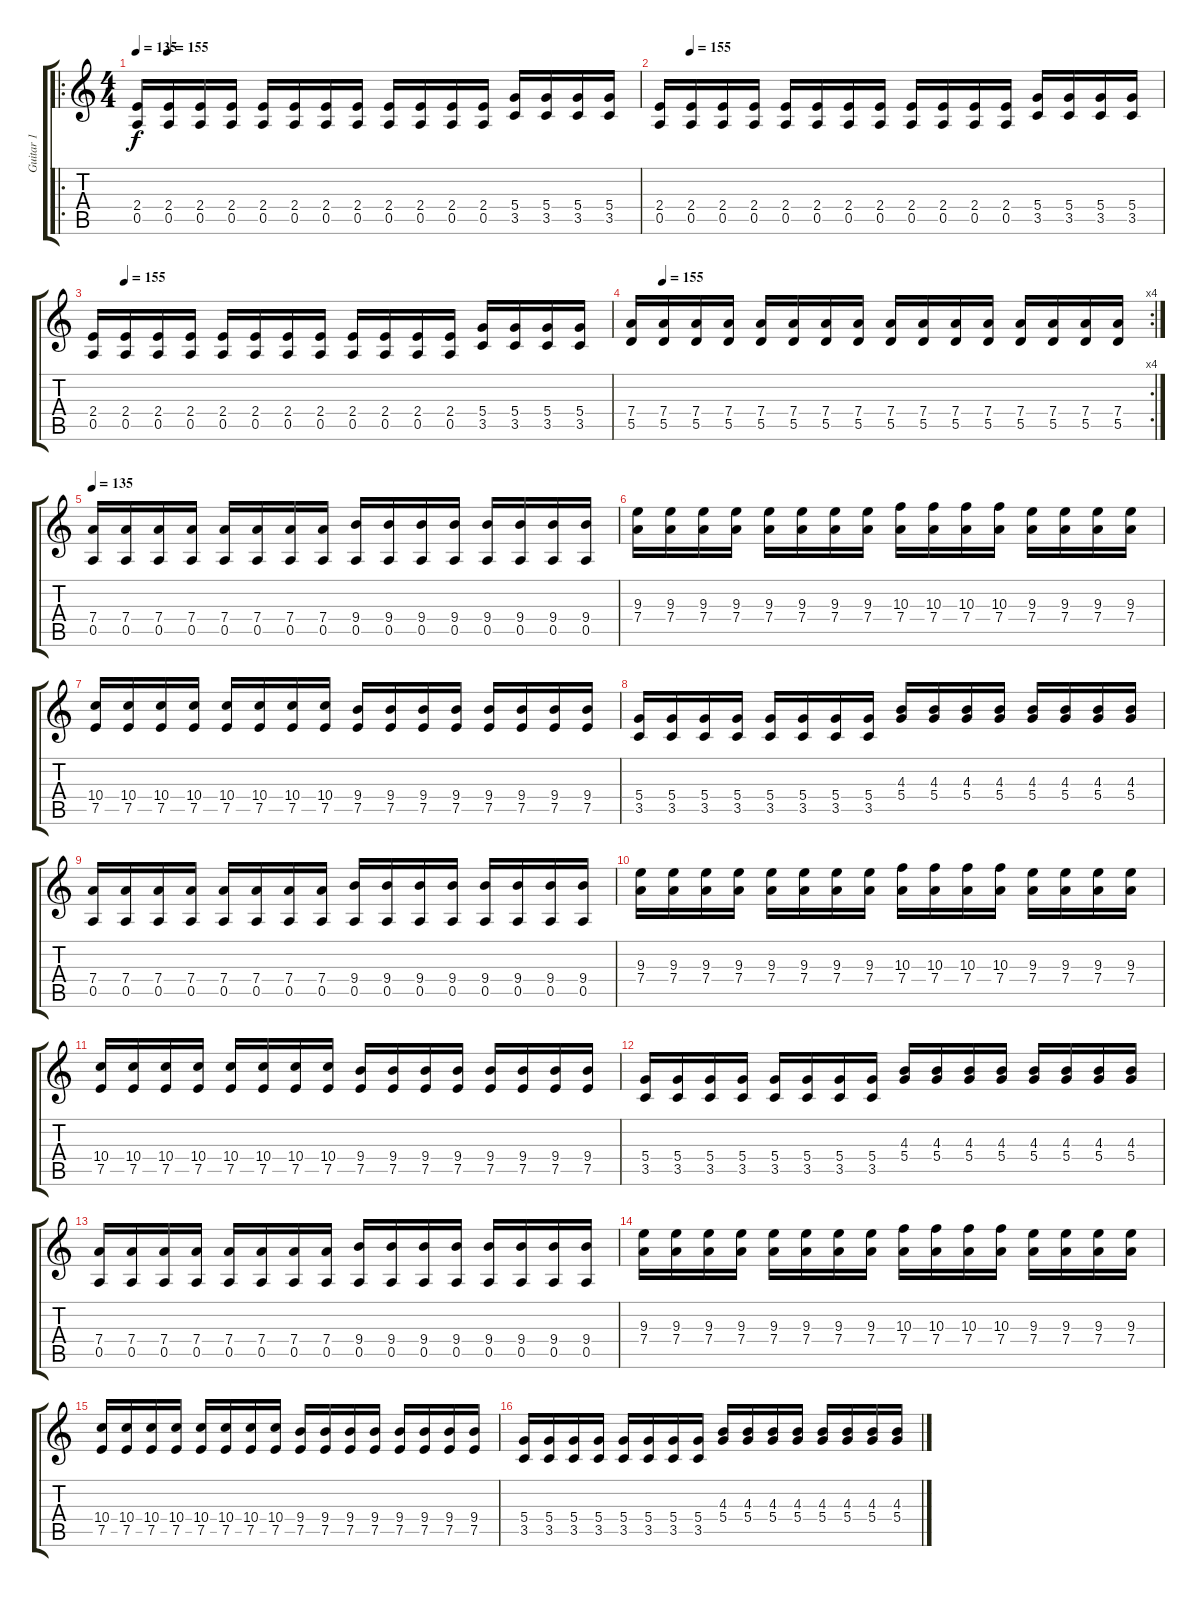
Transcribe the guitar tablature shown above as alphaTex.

\track ("Guitar 1" "Guitar 1") {instrument distortionguitar}
\staff {score tabs}
\tuning (E4 B3 G3 D3 A2 E2) {hide}
\ro
\ts (4 4)
\tempo 135
\tempo (155 0.0625)
\clef g2
\ks c
(2.4 0.5).16{dy f} (2.4 0.5).16 (2.4 0.5).16 (2.4 0.5).16 (2.4 0.5).16 (2.4 0.5).16 (2.4 0.5).16 (2.4 0.5).16 (2.4 0.5).16 (2.4 0.5).16 (2.4 0.5).16 (2.4 0.5).16 (5.4 3.5).16 (5.4 3.5).16 (5.4 3.5).16 (5.4 3.5).16 |
\tempo (155 0.0625)
(2.4 0.5).16 (2.4 0.5).16 (2.4 0.5).16 (2.4 0.5).16 (2.4 0.5).16 (2.4 0.5).16 (2.4 0.5).16 (2.4 0.5).16 (2.4 0.5).16 (2.4 0.5).16 (2.4 0.5).16 (2.4 0.5).16 (5.4 3.5).16 (5.4 3.5).16 (5.4 3.5).16 (5.4 3.5).16 |
\tempo (155 0.0625)
(2.4 0.5).16 (2.4 0.5).16 (2.4 0.5).16 (2.4 0.5).16 (2.4 0.5).16 (2.4 0.5).16 (2.4 0.5).16 (2.4 0.5).16 (2.4 0.5).16 (2.4 0.5).16 (2.4 0.5).16 (2.4 0.5).16 (5.4 3.5).16 (5.4 3.5).16 (5.4 3.5).16 (5.4 3.5).16 |
\rc 4
\tempo (155 0.0625)
(7.4 5.5).16 (7.4 5.5).16 (7.4 5.5).16 (7.4 5.5).16 (7.4 5.5).16 (7.4 5.5).16 (7.4 5.5).16 (7.4 5.5).16 (7.4 5.5).16 (7.4 5.5).16 (7.4 5.5).16 (7.4 5.5).16 (7.4 5.5).16 (7.4 5.5).16 (7.4 5.5).16 (7.4 5.5).16 |
\tempo 135
(7.4 0.5).16 (7.4 0.5).16 (7.4 0.5).16 (7.4 0.5).16 (7.4 0.5).16 (7.4 0.5).16 (7.4 0.5).16 (7.4 0.5).16 (9.4 0.5).16 (9.4 0.5).16 (9.4 0.5).16 (9.4 0.5).16 (9.4 0.5).16 (9.4 0.5).16 (9.4 0.5).16 (9.4 0.5).16 |
(9.3 7.4).16 (9.3 7.4).16 (9.3 7.4).16 (9.3 7.4).16 (9.3 7.4).16 (9.3 7.4).16 (9.3 7.4).16 (9.3 7.4).16 (10.3 7.4).16 (10.3 7.4).16 (10.3 7.4).16 (10.3 7.4).16 (9.3 7.4).16 (9.3 7.4).16 (9.3 7.4).16 (9.3 7.4).16 |
(10.4 7.5).16 (10.4 7.5).16 (10.4 7.5).16 (10.4 7.5).16 (10.4 7.5).16 (10.4 7.5).16 (10.4 7.5).16 (10.4 7.5).16 (9.4 7.5).16 (9.4 7.5).16 (9.4 7.5).16 (9.4 7.5).16 (9.4 7.5).16 (9.4 7.5).16 (9.4 7.5).16 (9.4 7.5).16 |
(5.4 3.5).16 (5.4 3.5).16 (5.4 3.5).16 (5.4 3.5).16 (5.4 3.5).16 (5.4 3.5).16 (5.4 3.5).16 (5.4 3.5).16 (4.3 5.4).16 (4.3 5.4).16 (4.3 5.4).16 (4.3 5.4).16 (4.3 5.4).16 (4.3 5.4).16 (4.3 5.4).16 (4.3 5.4).16 |
(7.4 0.5).16 (7.4 0.5).16 (7.4 0.5).16 (7.4 0.5).16 (7.4 0.5).16 (7.4 0.5).16 (7.4 0.5).16 (7.4 0.5).16 (9.4 0.5).16 (9.4 0.5).16 (9.4 0.5).16 (9.4 0.5).16 (9.4 0.5).16 (9.4 0.5).16 (9.4 0.5).16 (9.4 0.5).16 |
(9.3 7.4).16 (9.3 7.4).16 (9.3 7.4).16 (9.3 7.4).16 (9.3 7.4).16 (9.3 7.4).16 (9.3 7.4).16 (9.3 7.4).16 (10.3 7.4).16 (10.3 7.4).16 (10.3 7.4).16 (10.3 7.4).16 (9.3 7.4).16 (9.3 7.4).16 (9.3 7.4).16 (9.3 7.4).16 |
(10.4 7.5).16 (10.4 7.5).16 (10.4 7.5).16 (10.4 7.5).16 (10.4 7.5).16 (10.4 7.5).16 (10.4 7.5).16 (10.4 7.5).16 (9.4 7.5).16 (9.4 7.5).16 (9.4 7.5).16 (9.4 7.5).16 (9.4 7.5).16 (9.4 7.5).16 (9.4 7.5).16 (9.4 7.5).16 |
(5.4 3.5).16 (5.4 3.5).16 (5.4 3.5).16 (5.4 3.5).16 (5.4 3.5).16 (5.4 3.5).16 (5.4 3.5).16 (5.4 3.5).16 (4.3 5.4).16 (4.3 5.4).16 (4.3 5.4).16 (4.3 5.4).16 (4.3 5.4).16 (4.3 5.4).16 (4.3 5.4).16 (4.3 5.4).16 |
(7.4 0.5).16 (7.4 0.5).16 (7.4 0.5).16 (7.4 0.5).16 (7.4 0.5).16 (7.4 0.5).16 (7.4 0.5).16 (7.4 0.5).16 (9.4 0.5).16 (9.4 0.5).16 (9.4 0.5).16 (9.4 0.5).16 (9.4 0.5).16 (9.4 0.5).16 (9.4 0.5).16 (9.4 0.5).16 |
(9.3 7.4).16 (9.3 7.4).16 (9.3 7.4).16 (9.3 7.4).16 (9.3 7.4).16 (9.3 7.4).16 (9.3 7.4).16 (9.3 7.4).16 (10.3 7.4).16 (10.3 7.4).16 (10.3 7.4).16 (10.3 7.4).16 (9.3 7.4).16 (9.3 7.4).16 (9.3 7.4).16 (9.3 7.4).16 |
(10.4 7.5).16 (10.4 7.5).16 (10.4 7.5).16 (10.4 7.5).16 (10.4 7.5).16 (10.4 7.5).16 (10.4 7.5).16 (10.4 7.5).16 (9.4 7.5).16 (9.4 7.5).16 (9.4 7.5).16 (9.4 7.5).16 (9.4 7.5).16 (9.4 7.5).16 (9.4 7.5).16 (9.4 7.5).16 |
(5.4 3.5).16 (5.4 3.5).16 (5.4 3.5).16 (5.4 3.5).16 (5.4 3.5).16 (5.4 3.5).16 (5.4 3.5).16 (5.4 3.5).16 (4.3 5.4).16 (4.3 5.4).16 (4.3 5.4).16 (4.3 5.4).16 (4.3 5.4).16 (4.3 5.4).16 (4.3 5.4).16 (4.3 5.4).16
